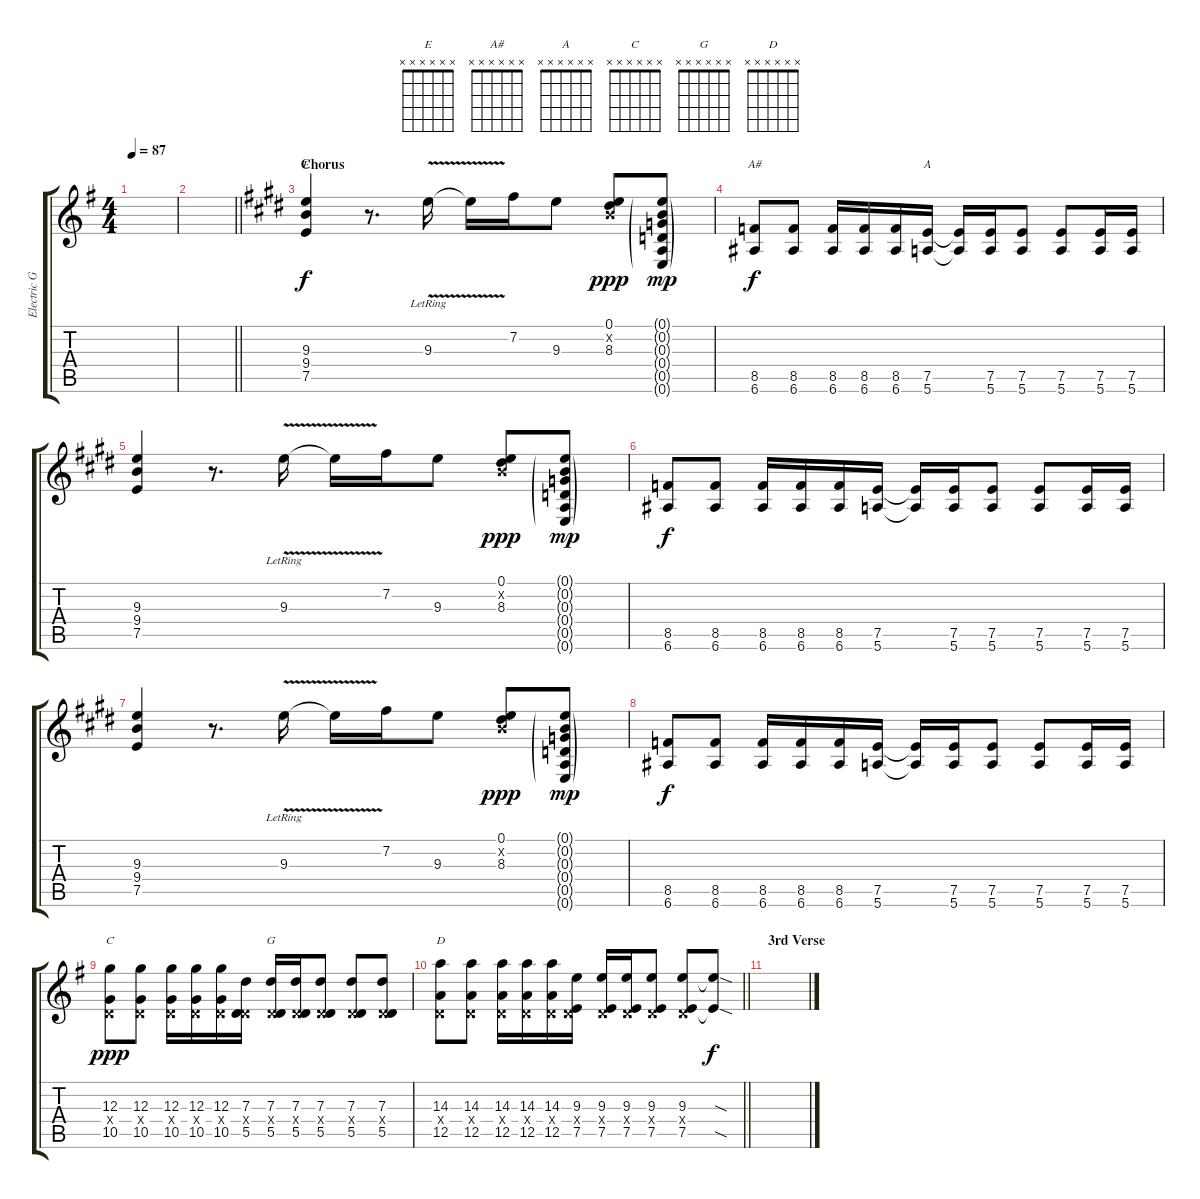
\track ("Electric Guitar w/ Wah" "Electric G") {instrument overdrivenguitar}
\staff {score tabs}
\tuning (E4 B3 G3 D3 A2 E2) {hide}
\chord ("E" x x x x x x)
\chord ("A#" x x x x x x)
\chord ("A" x x x x x x)
\chord ("C" x x x x x x)
\chord ("G" x x x x x x)
\chord ("D" x x x x x x)
\ts (4 4)
\tempo 87
\clef g2
\ks eminor
|
\barLineRight lightlight
|
\section ("" "Chorus")
\ks e
(9.3 9.4 7.5).4{ch "E"} r.8{d} 9.3{v lr}.16 9.3{t}.16 7.2.16 9.3.8 (0.1 0.2{x} 8.3).8{dy ppp} (0.1{g} 0.2{g} 0.3{g} 0.4{g} 0.5{g} 0.6{g}).8{dy mp} |
(8.5 6.6).8{ch "A#" dy f} (8.5 6.6).8 (8.5 6.6).16 (8.5 6.6).16 (8.5 6.6).16 (7.5 5.6).16{ch "A"} (7.5{t} 5.6{t}).16 (7.5 5.6).16 (7.5 5.6).8 (7.5 5.6).8 (7.5 5.6).16 (7.5 5.6).16 |
(9.3 9.4 7.5).4 r.8{d} 9.3{v lr}.16 9.3{t}.16 7.2.16 9.3.8 (0.1 0.2{x} 8.3).8{dy ppp} (0.1{g} 0.2{g} 0.3{g} 0.4{g} 0.5{g} 0.6{g}).8{dy mp} |
(8.5 6.6).8{dy f} (8.5 6.6).8 (8.5 6.6).16 (8.5 6.6).16 (8.5 6.6).16 (7.5 5.6).16 (7.5{t} 5.6{t}).16 (7.5 5.6).16 (7.5 5.6).8 (7.5 5.6).8 (7.5 5.6).16 (7.5 5.6).16 |
(9.3 9.4 7.5).4 r.8{d} 9.3{v lr}.16 9.3{t}.16 7.2.16 9.3.8 (0.1 0.2{x} 8.3).8{dy ppp} (0.1{g} 0.2{g} 0.3{g} 0.4{g} 0.5{g} 0.6{g}).8{dy mp} |
(8.5 6.6).8{dy f} (8.5 6.6).8 (8.5 6.6).16 (8.5 6.6).16 (8.5 6.6).16 (7.5 5.6).16 (7.5{t} 5.6{t}).16 (7.5 5.6).16 (7.5 5.6).8 (7.5 5.6).8 (7.5 5.6).16 (7.5 5.6).16 |
\ks eminor
(12.3 0.4{x} 10.5).8{ch "C" dy ppp} (12.3 0.4{x} 10.5).8 (12.3 0.4{x} 10.5).16 (12.3 0.4{x} 10.5).16 (12.3 0.4{x} 10.5).16 (7.3 0.4{x} 5.5).16 (7.3 0.4{x} 5.5).16{ch "G"} (7.3 0.4{x} 5.5).16 (7.3 0.4{x} 5.5).8 (7.3 0.4{x} 5.5).8 (7.3 0.4{x} 5.5).8 |
\barLineRight lightlight
(14.3 0.4{x} 12.5).8{ch "D"} (14.3 0.4{x} 12.5).8 (14.3 0.4{x} 12.5).16 (14.3 0.4{x} 12.5).16 (14.3 0.4{x} 12.5).16 (9.3 0.4{x} 7.5).16 (9.3 0.4{x} 7.5).16 (9.3 0.4{x} 7.5).16 (9.3 0.4{x} 7.5).8 (9.3 0.4{x} 7.5).8 (9.3{sod t} 7.5{sod t}).8{dy f} |
\section ("" "3rd Verse")
